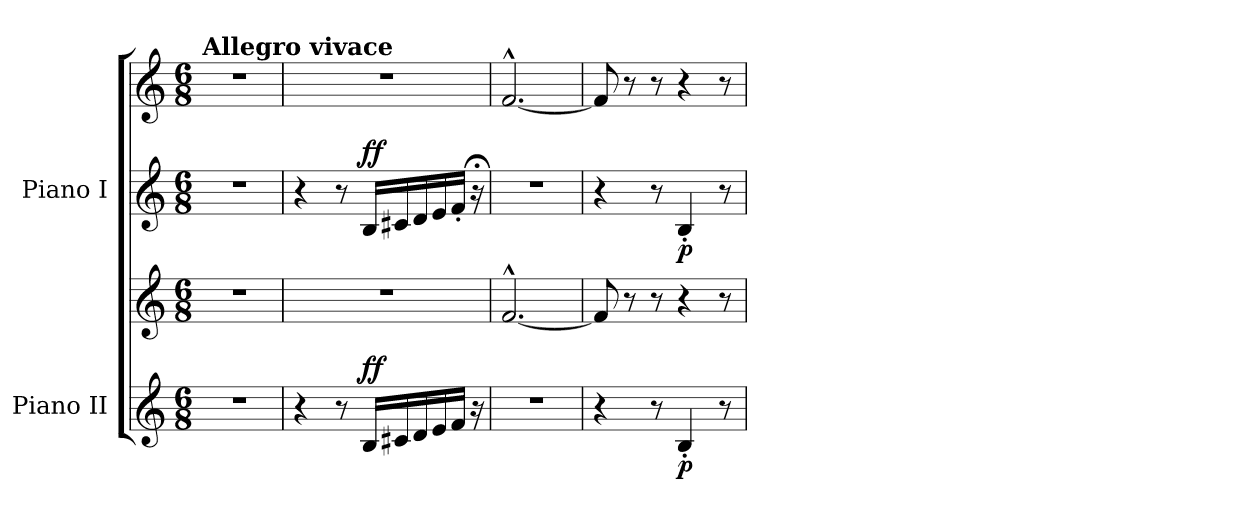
**kern	**kern	**dynam	**kern	**kern	**dynam
*part2	*part2	*part2	*part1	*part1	*part1
*staff4	*staff3	*staff3/4	*staff2	*staff1	*staff1/2
*I"Piano II	*	*	*I"Piano I	*	*
*I'Pno. II	*	*	*I'Pno. I	*	*
*clefG2	*clefG2	*	*clefG2	*clefG2	*
*k[]	*k[]	*	*k[]	*k[]	*
*M6/8	*M6/8	*	*M6/8	*M6/8	*
=1	=1	=1	=1	=1	=1
!	!	!	!	!LO:TX:a:B:t=Allegro vivace	!
2.r	2.r	.	2.r	2.r	.
=2	=2	=2	=2	=2	=2
4r	2.r	.	4r	2.r	.
8r	.	.	8r	.	.
!	!	!LO:DY:a=2	!	!	!LO:DY:a=2
16B!/LL	.	ff	16B/LL	.	ff
16c#X!/	.	.	16c#X/	.	.
16d!/	.	.	16d/	.	.
16e!/	.	.	16e/	.	.
16f!/JJ	.	.	16f'/JJ	.	.
16r	.	.	16r;<	.	.
=3	=3	=3	=3	=3	=3
2.r	[2.f^^!/	.	2.r	[2.f^^/	.
=4	=4	=4	=4	=4	=4
4r	8f!/]	.	4r	8f/]	.
.	8r	.	.	8r	.
8r	8r	.	8r	8r	.
!	!	!LO:DY:b=2	!	!	!LO:DY:b=2
4B'!/	4r	p	4B'/	4r	p
8r	8r	.	8r	8r	.
=	=	=	=	=	=
*-	*-	*-	*-	*-	*-
